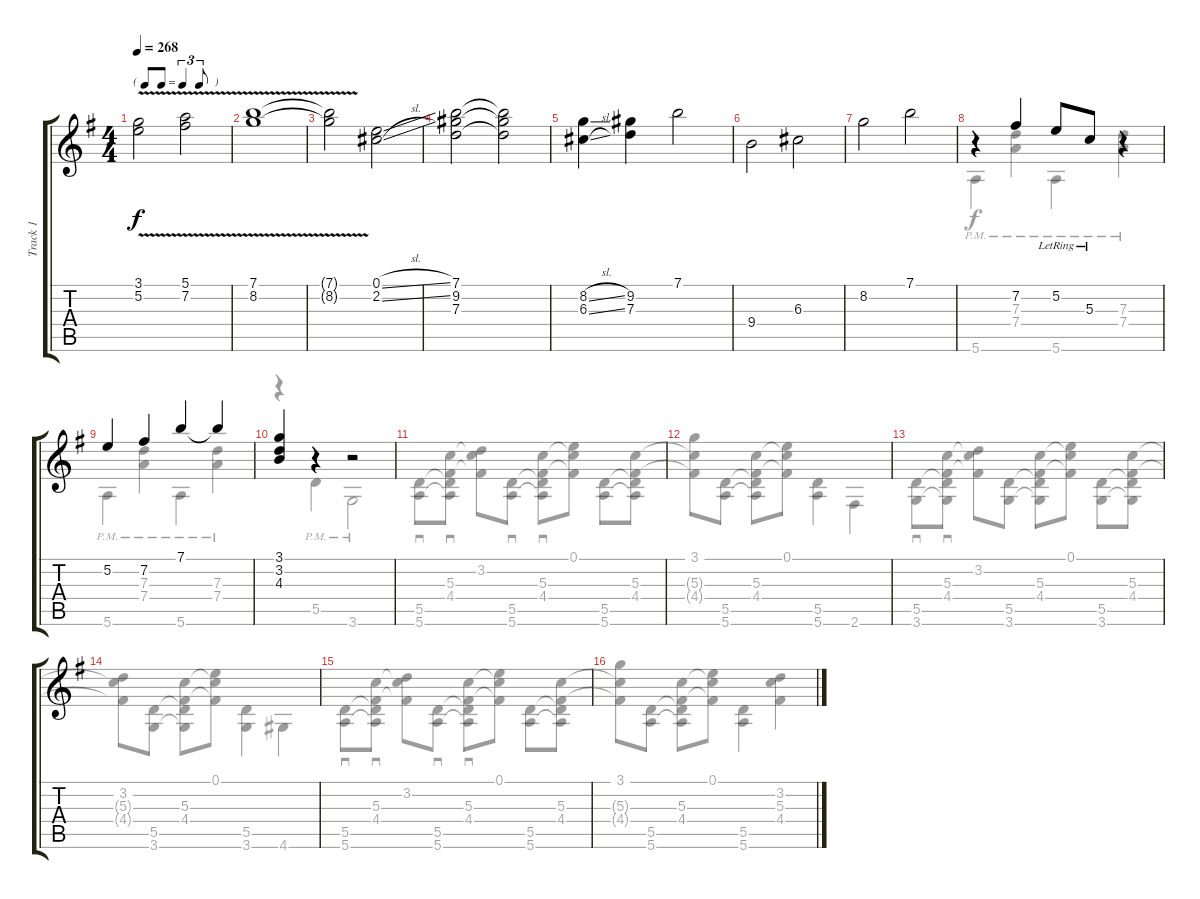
\track ("Track 1" "Track 1") {instrument electricguitarjazz}
\staff {score tabs}
\tuning (E4 B3 G3 D3 A2 E2) {hide}
\voice
\ts (4 4)
\tf triplet8th
\tempo 268
\clef g2
\ks g
(3.1{v} 5.2).2{dy f} (5.1{v} 7.2).2 |
(7.1{v} 8.2).1 |
(7.1{t} 8.2{t}).2 (0.1{sl} 2.2{sl}).2 |
(7.1 9.2 7.3).2 (7.1{t} 9.2{t} 7.3{t}).2 |
(8.2{sl} 6.3{sl}).4 (9.2 7.3).4 7.1.2 |
9.4.2 6.3.2 |
8.2.2 7.1.2 |
r.4 7.2.4 5.2{lr}.8 5.3{lr}.8 r.4 |
5.2.4 7.2.4 7.1.4 7.1{t}.4 |
(3.1 3.2 4.3).4 r.4 r.2 |
|
|
|
|
|
\voice
\clef g2
\ottava regular
\simile none
\ks g
|
|
|
|
|
|
|
5.6{pm}.4 (7.3{pm} 7.4{pm}).4 5.6{pm}.4 (7.3{pm} 7.4{pm}).4 |
5.6{pm}.4 (7.3{pm} 7.4{pm}).4 5.6{pm}.4 (7.3{pm} 7.4{pm}).4 |
r.4 5.5{pm}.4 3.6{pm}.2 |
(5.5 5.6).8{sd} (5.3 4.4 5.5{t} 5.6{t}).8{sd} (3.2 5.3{t} 4.4{t}).8 (5.5 5.6).8{sd} (5.3 4.4 5.5{t} 5.6{t}).8{sd} (0.1 5.3{t} 4.4{t}).8 (5.5 5.6).8 (5.3 4.4 5.5{t} 5.6{t}).8 |
(3.1 5.3{t} 4.4{t}).8 (5.5 5.6).8 (5.3 4.4 5.5{t} 5.6{t}).8 (0.1 5.3{t} 4.4{t}).8 (5.5 5.6).4 2.6.4 |
(5.5 3.6).8{sd} (5.3 4.4 5.5{t} 3.6{t}).8{sd} (3.2 5.3{t} 4.4{t}).8 (5.5 3.6).8 (5.3 4.4 5.5{t} 3.6{t}).8 (0.1 5.3{t} 4.4{t}).8 (5.5 3.6).8 (5.3 4.4 5.5{t} 3.6{t}).8 |
(3.2 5.3{t} 4.4{t}).8 (5.5 3.6).8 (5.3 4.4 5.5{t} 3.6{t}).8 (0.1 5.3{t} 4.4{t}).8 (5.5 3.6).4 4.6.4 |
(5.5 5.6).8{sd} (5.3 4.4 5.5{t} 5.6{t}).8{sd} (3.2 5.3{t} 4.4{t}).8 (5.5 5.6).8{sd} (5.3 4.4 5.5{t} 5.6{t}).8{sd} (0.1 5.3{t} 4.4{t}).8 (5.5 5.6).8 (5.3 4.4 5.5{t} 5.6{t}).8 |
(3.1 5.3{t} 4.4{t}).8 (5.5 5.6).8 (5.3 4.4 5.5{t} 5.6{t}).8 (0.1 5.3{t} 4.4{t}).8 (5.5 5.6).4 (3.2 5.3 4.4).4
